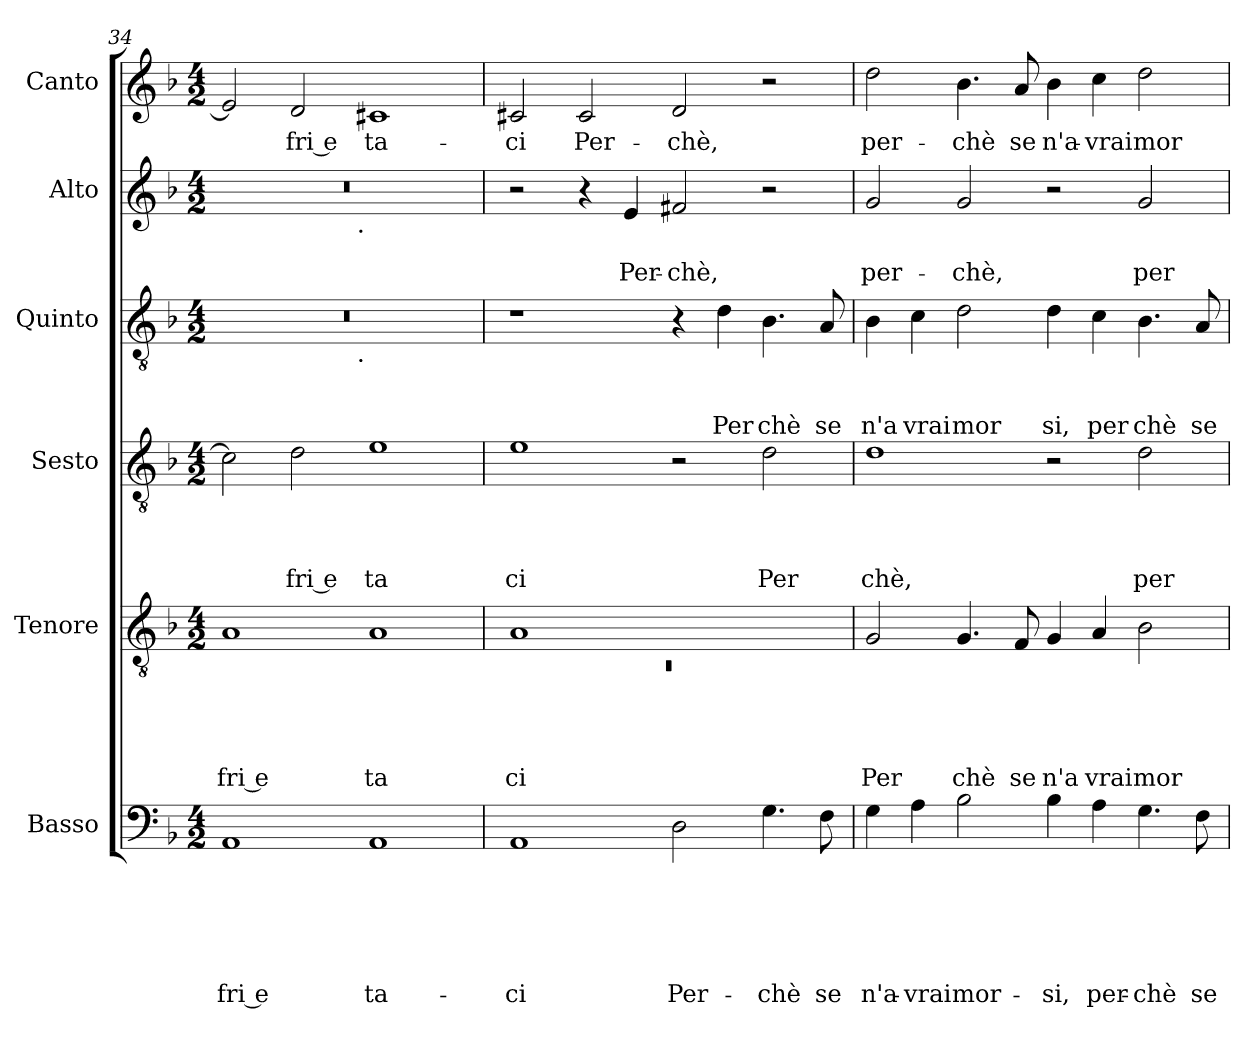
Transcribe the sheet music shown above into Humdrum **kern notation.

**kern	**text	**text	**text	**text	**text	**text	**kern	**text	**text	**text	**text	**text	**kern	**text	**text	**text	**text	**kern	**text	**text	**text	**kern	**text	**text	**kern	**text
*part6	*part6	*part6	*part6	*part6	*part6	*part6	*part5	*part5	*part5	*part5	*part5	*part5	*part4	*part4	*part4	*part4	*part4	*part3	*part3	*part3	*part3	*part2	*part2	*part2	*part1	*part1
*staff6	*staff6	*staff6	*staff6	*staff6	*staff6	*staff6	*staff5	*staff5	*staff5	*staff5	*staff5	*staff5	*staff4	*staff4	*staff4	*staff4	*staff4	*staff3	*staff3	*staff3	*staff3	*staff2	*staff2	*staff2	*staff1	*staff1
*I"Basso	*	*	*	*	*	*	*I"Tenore	*	*	*	*	*	*I"Sesto	*	*	*	*	*I"Quinto	*	*	*	*I"Alto	*	*	*I"Canto	*
!!LO:PB:g=z
*clefF4	*	*	*	*	*	*	*clefGv2	*	*	*	*	*	*clefGv2	*	*	*	*	*clefGv2	*	*	*	*clefG2	*	*	*clefG2	*
*k[b-]	*	*	*	*	*	*	*k[b-]	*	*	*	*	*	*k[b-]	*	*	*	*	*k[b-]	*	*	*	*k[b-]	*	*	*k[b-]	*
*F:	*	*	*	*	*	*	*F:	*	*	*	*	*	*F:	*	*	*	*	*F:	*	*	*	*F:	*	*	*F:	*
*M4/2	*	*	*	*	*	*	*M4/2	*	*	*	*	*	*M4/2	*	*	*	*	*M4/2	*	*	*	*M4/2	*	*	*M4/2	*
=34	=34	=34	=34	=34	=34	=34	=34	=34	=34	=34	=34	=34	=34	=34	=34	=34	=34	=34	=34	=34	=34	=34	=34	=34	=34	=34
!	!	!	!	!	!	!LO:LY:b:rj	!	!	!	!	!	!LO:LY:b:rj	!	!	!	!	!	!	!	!	!	!	!	!	!	!
*	*	*	*	*	*	*	*	*	*	*	*	*	*	*	*	*	*	*^	*	*	*	*^	*	*	*	*
1AA	.	.	.	.	.	-fri e	1A	.	.	.	.	fri e	2c#\]	.	.	.	.	0r	2ryy	.	.	.	0r	2ryy	.	.	2e/]	.
!	!	!	!	!	!	!	!	!	!	!	!	!	!	!	!	!	!LO:LY:b:rj	!	!	!	!	!	!	!	!	!	!	!LO:LY:b:rj
.	.	.	.	.	.	.	.	.	.	.	.	.	2d\	.	.	.	fri e	.	4...ryy	.	.	.	.	4...ryy	.	.	2d/	-fri e
!	!	!	!	!	!	!	!	!	!	!	!	!	!	!	!	!	!	!	!	!	!	!	!	!LO:TX:b:t=.	!	!	!	!
!	!	!	!	!	!	!	!	!	!	!	!	!	!	!	!	!	!	!	!LO:TX:b:t=.	!	!	!	!	!	!	!	!	!
.	.	.	.	.	.	.	.	.	.	.	.	.	.	.	.	.	.	.	1ryy	.	.	.	.	1ryy	.	.	.	.
!	!	!	!	!	!	!LO:LY:b	!	!	!	!	!	!LO:LY:b	!	!	!	!	!LO:LY:b	!	!	!	!	!	!	!	!	!	!	!LO:LY:b
1AA	.	.	.	.	.	ta-	1A	.	.	.	.	ta	1e	.	.	.	ta	.	.	.	.	.	.	.	.	.	1c#X	ta-
.	.	.	.	.	.	.	.	.	.	.	.	.	.	.	.	.	.	.	32ryy	.	.	.	.	32ryy	.	.	.	.
=35	=35	=35	=35	=35	=35	=35	=35	=35	=35	=35	=35	=35	=35	=35	=35	=35	=35	=35	=35	=35	=35	=35	=35	=35	=35	=35	=35	=35
*	*	*	*	*	*	*	*^	*	*	*	*	*	*	*	*	*	*	*	*	*	*	*	*	*	*	*	*	*
!	!	!	!	!	!	!LO:LY:b	!	!LO:N:vis=1	!	!	!	!	!LO:LY:b	!	!	!	!	!LO:LY:b	!	!	!	!	!	!	!	!	!	!	!LO:LY:b
*	*	*	*	*	*	*	*	*	*	*	*	*	*	*	*	*	*	*	*v	*v	*	*	*	*	*	*	*	*	*
*	*	*	*	*	*	*	*	*	*	*	*	*	*	*	*	*	*	*	*	*	*	*	*v	*v	*	*	*	*
1AA	.	.	.	.	.	-ci	1A	0rC	.	.	.	.	ci	1e	.	.	.	ci	1r	.	.	.	2r	.	.	2c#X/	-ci
!	!	!	!	!	!	!	!	!	!	!	!	!	!	!	!	!	!	!	!	!	!	!	!	!	!	!	!LO:LY:b
.	.	.	.	.	.	.	.	.	.	.	.	.	.	.	.	.	.	.	.	.	.	.	4r	.	.	2c#/	Per-
!	!	!	!	!	!	!	!	!	!	!	!	!	!	!	!	!	!	!	!	!	!	!	!	!	!LO:LY:b	!	!
.	.	.	.	.	.	.	.	.	.	.	.	.	.	.	.	.	.	.	.	.	.	.	4e/	.	Per-	.	.
!	!	!	!	!	!	!LO:LY:b	!	!	!	!	!	!	!	!	!	!	!	!	!	!	!	!	!	!	!LO:LY:b	!	!LO:LY:b
2D\	.	.	.	.	.	Per-	1ryy	.	.	.	.	.	.	2r	.	.	.	.	4r	.	.	.	2f#X/	.	-chè,	2d/	-chè,
!	!	!	!	!	!	!	!	!	!	!	!	!	!	!	!	!	!	!	!	!	!	!LO:LY:b	!	!	!	!	!
.	.	.	.	.	.	.	.	.	.	.	.	.	.	.	.	.	.	.	4d\	.	.	Per	.	.	.	.	.
!	!	!	!	!	!	!LO:LY:b	!	!	!	!	!	!	!	!	!	!	!	!LO:LY:b	!	!	!	!LO:LY:b	!	!	!	!	!
4.G\	.	.	.	.	.	-chè	.	.	.	.	.	.	.	2d\	.	.	.	Per	4.B-\	.	.	chè	2r	.	.	2r	.
!	!	!	!	!	!	!LO:LY:b	!	!	!	!	!	!	!	!	!	!	!	!	!	!	!	!LO:LY:b	!	!	!	!	!
8F\	.	.	.	.	.	se	.	.	.	.	.	.	.	.	.	.	.	.	8A/	.	.	se	.	.	.	.	.
*	*	*	*	*	*	*	*v	*v	*	*	*	*	*	*	*	*	*	*	*	*	*	*	*	*	*	*	*
=36	=36	=36	=36	=36	=36	=36	=36	=36	=36	=36	=36	=36	=36	=36	=36	=36	=36	=36	=36	=36	=36	=36	=36	=36	=36	=36
!	!	!	!	!	!	!LO:LY:b	!	!	!	!	!	!LO:LY:b	!	!	!	!	!LO:LY:b	!	!	!	!LO:LY:b	!	!	!LO:LY:b	!	!LO:LY:b
4G\	.	.	.	.	.	n'a-	2G/	.	.	.	.	Per	1d	.	.	.	chè,	4B-\	.	.	n'a	2g/	.	per-	2dd\	per-
!	!	!	!	!	!	!LO:LY:b	!	!	!	!	!	!	!	!	!	!	!	!	!	!	!LO:LY:b	!	!	!	!	!
4A\	.	.	.	.	.	-vrai	.	.	.	.	.	.	.	.	.	.	.	4c\	.	.	vrai	.	.	.	.	.
!	!	!	!	!	!	!LO:LY:b	!	!	!	!	!	!LO:LY:b	!	!	!	!	!	!	!	!	!LO:LY:b	!	!	!LO:LY:b	!	!LO:LY:b
2B-\	.	.	.	.	.	mor-	4.G/	.	.	.	.	chè	.	.	.	.	.	2d\	.	.	mor	2g/	.	-chè,	4.b-\	-chè
!	!	!	!	!	!	!	!	!	!	!	!	!LO:LY:b	!	!	!	!	!	!	!	!	!	!	!	!	!	!LO:LY:b
.	.	.	.	.	.	.	8F/	.	.	.	.	se	.	.	.	.	.	.	.	.	.	.	.	.	8a/	se
!	!	!	!	!	!	!LO:LY:b	!	!	!	!	!	!LO:LY:b	!	!	!	!	!	!	!	!	!LO:LY:b	!	!	!	!	!LO:LY:b
4B-\	.	.	.	.	.	-si,	4G/	.	.	.	.	n'a	2r	.	.	.	.	4d\	.	.	si,	2r	.	.	4b-\	n'a-
!	!	!	!	!	!	!LO:LY:b	!	!	!	!	!	!LO:LY:b	!	!	!	!	!	!	!	!	!LO:LY:b	!	!	!	!	!LO:LY:b
4A\	.	.	.	.	.	per-	4A/	.	.	.	.	vrai	.	.	.	.	.	4c\	.	.	per	.	.	.	4cc\	-vrai
!	!	!	!	!	!	!LO:LY:b	!	!	!	!	!	!LO:LY:b	!	!	!	!	!LO:LY:b	!	!	!	!LO:LY:b	!	!	!LO:LY:b	!	!LO:LY:b
4.G\	.	.	.	.	.	-chè	2B-\	.	.	.	.	mor	2d\	.	.	.	per	4.B-\	.	.	chè	2g/	.	per-	2dd\	mor-
!	!	!	!	!	!	!LO:LY:b	!	!	!	!	!	!	!	!	!	!	!	!	!	!	!LO:LY:b	!	!	!	!	!
8F\	.	.	.	.	.	se	.	.	.	.	.	.	.	.	.	.	.	8A/	.	.	se	.	.	.	.	.
=	=	=	=	=	=	=	=	=	=	=	=	=	=	=	=	=	=	=	=	=	=	=	=	=	=	=
*-	*-	*-	*-	*-	*-	*-	*-	*-	*-	*-	*-	*-	*-	*-	*-	*-	*-	*-	*-	*-	*-	*-	*-	*-	*-	*-
